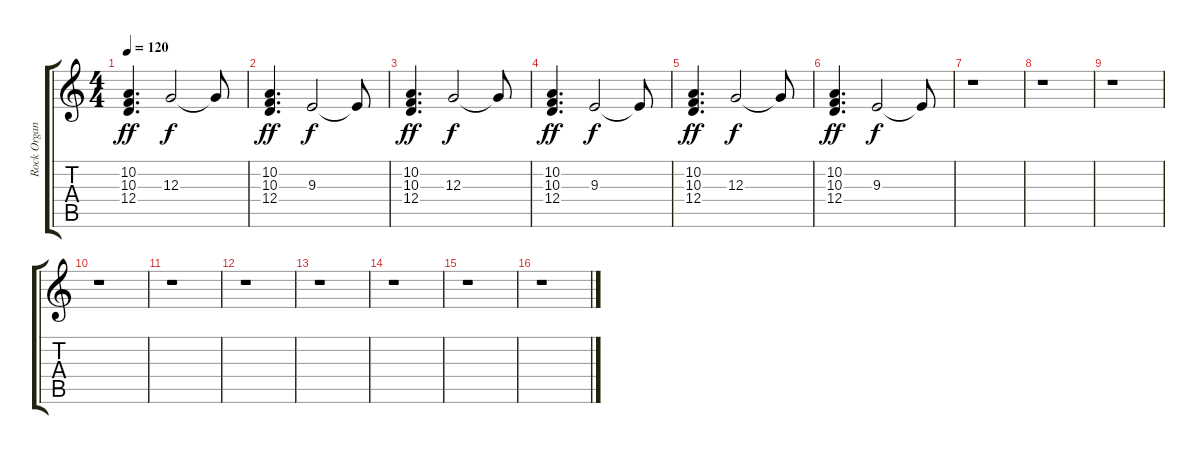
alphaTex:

\track ("Rock Organ" "Rock Organ") {instrument rockorgan}
\staff {score tabs}
\tuning (E4 B3 G3 D3 A2 E2) {hide}
\ts (4 4)
\tempo 120
\clef g2
\ks c
(10.2 10.3 12.4).4{d dy ff} 12.3.2{dy f} 12.3{t}.8 |
(10.2 10.3 12.4).4{d dy ff} 9.3.2{dy f} 9.3{t}.8 |
(10.2 10.3 12.4).4{d dy ff} 12.3.2{dy f} 12.3{t}.8 |
(10.2 10.3 12.4).4{d dy ff} 9.3.2{dy f} 9.3{t}.8 |
(10.2 10.3 12.4).4{d dy ff} 12.3.2{dy f} 12.3{t}.8 |
(10.2 10.3 12.4).4{d dy ff} 9.3.2{dy f} 9.3{t}.8 |
r.1 |
r.1 |
r.1 |
r.1 |
r.1 |
r.1 |
r.1 |
r.1 |
r.1 |
r.1
